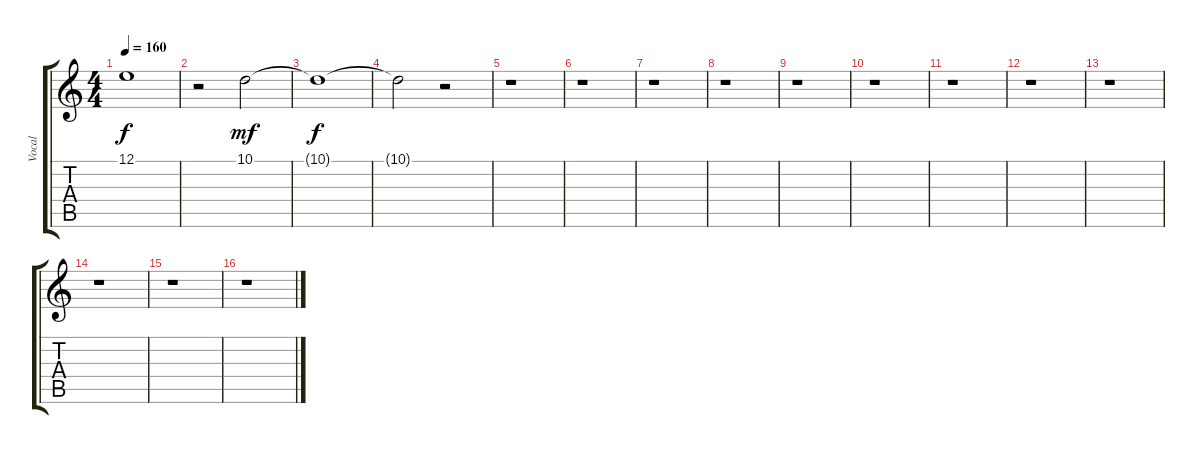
\track ("Vocal" "Vocal") {instrument panflute}
\staff {score tabs}
\tuning (E4 B3 G3 D3 A2 E2) {hide}
\ts (4 4)
\tempo 160
\clef g2
\ks c
12.1{t}.1{dy f} |
r.2 10.1.2{dy mf} |
10.1{t}.1{dy f} |
10.1{t}.2 r.2 |
r.1 |
r.1 |
r.1 |
r.1 |
r.1 |
r.1 |
r.1 |
r.1 |
r.1 |
r.1 |
r.1 |
r.1
